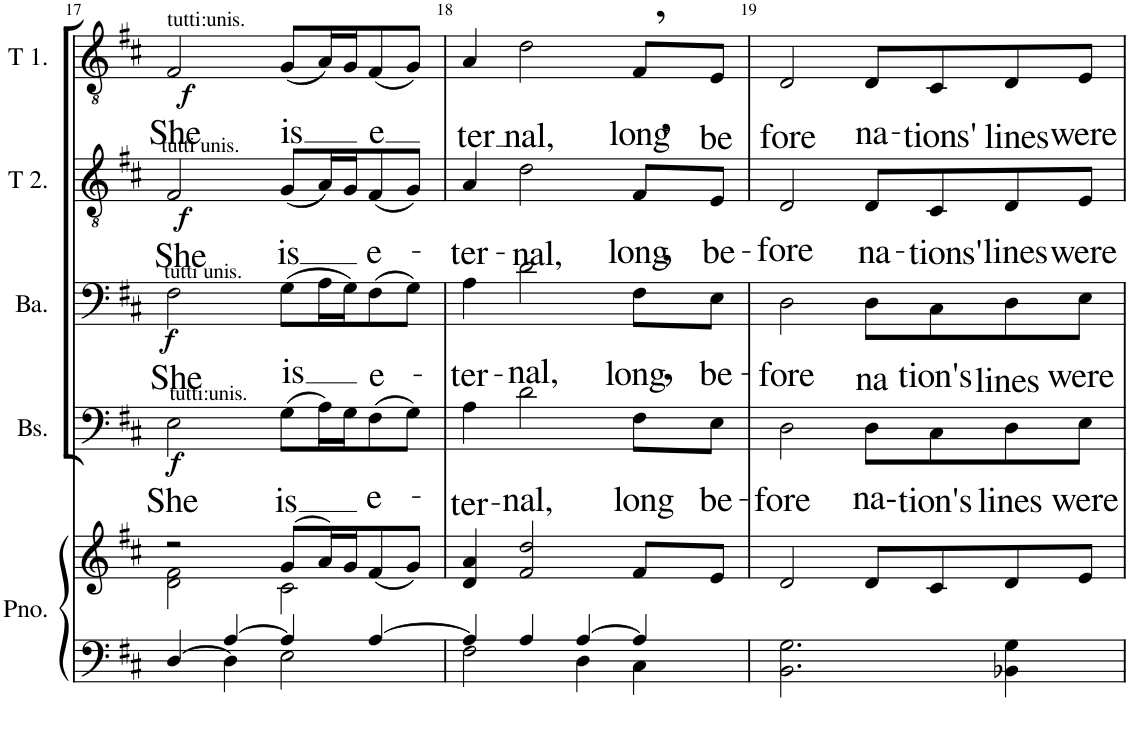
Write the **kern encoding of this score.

**kern	**kern	**kern	**text	**dynam	**kern	**text	**dynam	**kern	**text	**dynam	**kern	**text	**dynam
*part5	*part5	*part4	*part4	*part4	*part3	*part3	*part3	*part2	*part2	*part2	*part1	*part1	*part1
*staff6	*staff5	*staff4	*staff4	*staff4	*staff3	*staff3	*staff3	*staff2	*staff2	*staff2	*staff1	*staff1	*staff1
*I"Piano	*	*I"Bas	*	*	*I"Bariton	*	*	*I"Tenor 2.	*	*	*I"Tenor 1.	*	*
*I'Pno.	*	*I'Bs.	*	*	*I'Ba.	*	*	*I'T 2.	*	*	*I'T 1.	*	*
!!LO:PB:g=z
*clefF4	*clefG2	*clefF4	*	*	*clefF4	*	*	*clefG2	*	*	*clefG2	*	*
*k[f#c#]	*k[f#c#]	*k[f#c#]	*	*	*k[f#c#]	*	*	*k[f#c#]	*	*	*k[f#c#]	*	*
=17	=17	=17	=17	=17	=17	=17	=17	=17	=17	=17	=17	=17	=17
*^	*^	*	*	*	*	*	*	*	*	*	*	*	*
!	!	!	!	!	!	!	!	!	!	!	!	!	!LO:TX:a:t=tutti&colon;unis.	!	!
!	!	!	!	!	!	!	!	!	!	!LO:TX:a:t=tutti unis.	!	!	!	!	!
!	!	!	!	!	!	!	!LO:TX:a:t=tutti unis.	!	!	!	!	!	!	!	!
!	!	!	!	!LO:TX:a:t=tutti&colon;unis.	!	!	!	!	!	!	!	!	!	!	!
!	!	!	!	!	!LO:LY:b	!LO:DY:b	!	!LO:LY:b	!LO:DY:b	!	!LO:LY:b	!LO:DY:b	!	!LO:LY:b	!LO:DY:b
4ryy	[4D/	2r	2d\ 2f#\	2E\	She	f	2F#\	She	f	2F#/	She	f	2F#/	She	f
[4A/	4D\]	.	.	.	.	.	.	.	.	.	.	.	.	.	.
!	!	!	!	!	!LO:LY:b	!	!	!LO:LY:b	!	!	!LO:LY:b	!	!	!LO:LY:b	!
4A/]	2E\	(8g/L	2c#\	(8G\L	is	.	(8G\L	is	.	(8G/L	is	.	(8G/L	is	.
.	.	16a/L)	.	16A\L)	.	.	16A\L	.	.	16A/L)	.	.	16A/L)	.	.
.	.	16g/J	.	16G\J	.	.	16G\J)	.	.	16G/J	.	.	16G/J	.	.
!	!	!	!	!	!LO:LY:b	!	!	!LO:LY:b	!	!	!LO:LY:b	!	!	!LO:LY:b	!
[4A/	.	(<8f#/	.	(8F#\	e-	.	(8F#\	e-	.	(8F#/	e-	.	(8F#/	e	.
.	.	8g/J)	.	8G\J)	.	.	8G\J)	.	.	8G/J)	.	.	8G/J)	.	.
*	*	*v	*v	*	*	*	*	*	*	*	*	*	*	*	*
=18	=18	=18	=18	=18	=18	=18	=18	=18	=18	=18	=18	=18	=18	=18
!	!	!	!	!LO:LY:b	!	!	!LO:LY:b	!	!	!LO:LY:b	!	!	!LO:LY:b	!
4A/]	2F#\	4d/ 4a/	4A\	-ter-	.	4A\	-ter-	.	4A/	-ter-	.	4A/	ter	.
!	!	!	!	!LO:LY:b	!	!	!LO:LY:b	!	!	!LO:LY:b	!	!	!LO:LY:b	!
4A/	.	2f#/ 2dd/	2d\	-nal,	.	2d\	-nal,	.	2d\	-nal,	.	2d\	nal,	.
[4A/	4D\	.	.	.	.	.	.	.	.	.	.	.	.	.
!	!	!	!	!LO:LY:b	!	!	!LO:LY:b	!	!	!LO:LY:b	!	!	!LO:LY:b	!
4A/]	4C#\	8f#/L	8F#,\L	long	.	8F#,\L	long	.	8F#,/L	long	.	8F#,/L	long	.
!	!	!	!	!LO:LY:b	!	!	!LO:LY:b	!	!	!LO:LY:b	!	!	!LO:LY:b	!
.	.	8e/J	8E\J	be-	.	8E\J	be-	.	8E/J	be-	.	8E/J	be	.
*v	*v	*	*	*	*	*	*	*	*	*	*	*	*	*
=19	=19	=19	=19	=19	=19	=19	=19	=19	=19	=19	=19	=19	=19
!	!	!	!LO:LY:b	!	!	!LO:LY:b	!	!	!LO:LY:b	!	!	!LO:LY:b	!
2.BB\ 2.G\	2d/	2D\	-fore	.	2D\	-fore	.	2D/	-fore	.	2D/	fore	.
!	!	!	!LO:LY:b	!	!	!LO:LY:b	!	!	!LO:LY:b	!	!	!LO:LY:b	!
.	8d/L	8D\L	na-	.	8D\L	na	.	8D/L	na-	.	8D/L	na-	.
!	!	!	!LO:LY:b	!	!	!LO:LY:b	!	!	!LO:LY:b	!	!	!LO:LY:b	!
.	8c#/	8C#\	tion's	.	8C#\	tion's	.	8C#/	-tions'	.	8C#/	-tions'	.
!	!	!	!LO:LY:b	!	!	!LO:LY:b	!	!	!LO:LY:b	!	!	!LO:LY:b	!
4BB-X\ 4G\	8d/	8D\	lines	.	8D\	lines	.	8D/	lines	.	8D/	lines	.
!	!	!	!LO:LY:b	!	!	!LO:LY:b	!	!	!LO:LY:b	!	!	!LO:LY:b	!
.	8e/J	8E\J	were	.	8E\J	were	.	8E/J	were	.	8E/J	were	.
=	=	=	=	=	=	=	=	=	=	=	=	=	=
*-	*-	*-	*-	*-	*-	*-	*-	*-	*-	*-	*-	*-	*-
